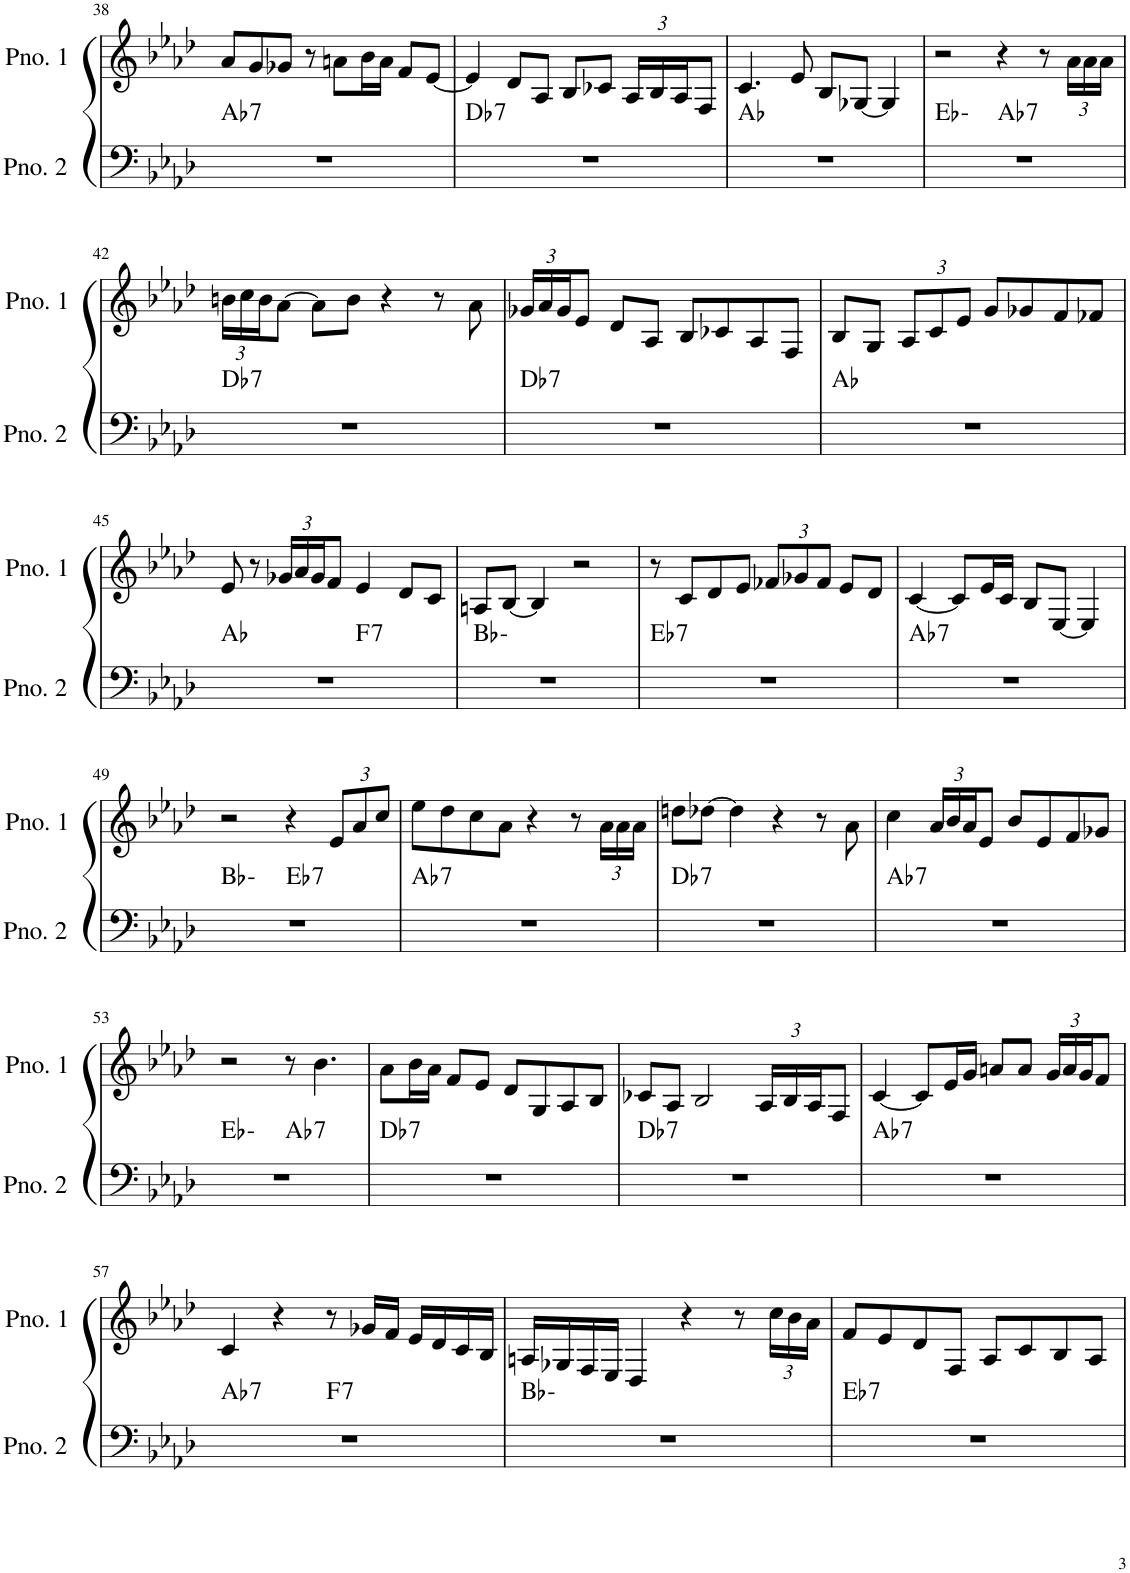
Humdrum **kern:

**kern	**harte	**kern
*part2	*part2	*part1
*staff2	*	*staff1
*I"ピアノ 2	*	*I"ピアノ 1
!!LO:PB:g=z
*clefF4	*	*clefG2
*k[b-e-a-d-]	*	*k[b-e-a-d-]
*M4/4	*	*M4/4
=38	=38	=38
!	!LO:H:kt=7	!
1r	Ab:7	8a-/L
.	.	8g/
.	.	8g-X/J
.	.	8r
.	.	8an\L
.	.	16b-\L
.	.	16a\JJ
.	.	8f/L
.	.	[8e-/J
=39	=39	=39
!	!LO:H:kt=7	!
1r	Db:7	4e-/]
.	.	8d-/L
.	.	8A-/J
.	.	8B-/L
.	.	8c-X/J
*	*	*Xbrackettup
.	.	24A-/LL
.	.	24B-/
.	.	24A-/J
.	.	8F/J
=40	=40	=40
1r	Ab:maj	4.c/
.	.	8e-/
.	.	8B-/L
.	.	[8G-X/J
.	.	4G-/]
=41	=41	=41
*^	*	*
1r	2ryy	Eb:min	2r
!	!	!LO:H:kt=7	!
.	2ryy	Ab:7	4r
.	.	.	8r
.	.	.	24a-\LL
.	.	.	24a-\
.	.	.	24a-\JJ
!!LO:LB:g=z
=42	=42	=42	=42
!	!	!LO:H:kt=7	!
*v	*v	*	*
1r	Db:7	24bn\LL
.	.	24cc\
.	.	24b\J
.	.	[8a-\J
.	.	8a-\L]
.	.	8b\J
.	.	4r
.	.	8r
.	.	8a-\
=43	=43	=43
!	!LO:H:kt=7	!
1r	Db:7	24g-X/LL
.	.	24a-/
.	.	24g-/J
.	.	8e-/J
.	.	8d-/L
.	.	8A-/J
.	.	8B-/L
.	.	8c-X/
.	.	8A-/
.	.	8F/J
=44	=44	=44
1r	Ab:maj	8B-/L
.	.	8G/J
.	.	12A-/L
.	.	12c/
.	.	12e-/J
.	.	8g/L
.	.	8g-X/
.	.	8f/
.	.	8f-X/J
!!LO:LB:g=z
=45	=45	=45
*^	*	*
1r	2ryy	Ab:maj	8e-/
.	.	.	8r
.	.	.	24g-X/LL
.	.	.	24a-/
.	.	.	24g-/J
.	.	.	8f/J
!	!	!LO:H:kt=7	!
.	2ryy	F:7	4e-/
.	.	.	8d-/L
.	.	.	8c/J
*v	*v	*	*
=46	=46	=46
1r	Bb:min	8An/L
.	.	[8B-/J
.	.	4B-/]
.	.	2r
=47	=47	=47
!	!LO:H:kt=7	!
1r	Eb:7	8r
.	.	8c/L
.	.	8d-/
.	.	8e-/J
.	.	12f-X/L
.	.	12g-X/
.	.	12f-/J
.	.	8e-/L
.	.	8d-/J
=48	=48	=48
!	!LO:H:kt=7	!
1r	Ab:7	[4c/
.	.	8c/L]
.	.	16e-/L
.	.	16c/JJ
.	.	8B-/L
.	.	[8E-/J
.	.	4E-/]
!!LO:LB:g=z
=49	=49	=49
*^	*	*
1r	2ryy	Bb:min	2r
!	!	!LO:H:kt=7	!
.	2ryy	Eb:7	4r
.	.	.	12e-/L
.	.	.	12a-/
.	.	.	12cc/J
=50	=50	=50	=50
!	!	!LO:H:kt=7	!
*v	*v	*	*
1r	Ab:7	8ee-\L
.	.	8dd-\
.	.	8cc\
.	.	8a-\J
.	.	4r
.	.	8r
.	.	24a-\LL
.	.	24a-\
.	.	24a-\JJ
=51	=51	=51
!	!LO:H:kt=7	!
1r	Db:7	8ddn\L
.	.	[8dd-X\J
.	.	4dd-\]
.	.	4r
.	.	8r
.	.	8a-\
=52	=52	=52
!	!LO:H:kt=7	!
1r	Ab:7	4cc\
.	.	24a-/LL
.	.	24b-/
.	.	24a-/J
.	.	8e-/J
.	.	8b-/L
.	.	8e-/
.	.	8f/
.	.	8g-X/J
!!LO:LB:g=z
=53	=53	=53
*^	*	*
1r	2ryy	Eb:min	2r
!	!	!LO:H:kt=7	!
.	2ryy	Ab:7	8r
.	.	.	4.b-\
=54	=54	=54	=54
!	!	!LO:H:kt=7	!
*v	*v	*	*
1r	Db:7	8a-\L
.	.	16b-\L
.	.	16a-\JJ
.	.	8f/L
.	.	8e-/J
.	.	8d-/L
.	.	8G/
.	.	8A-/
.	.	8B-/J
=55	=55	=55
!	!LO:H:kt=7	!
1r	Db:7	8c-X/L
.	.	8A-/J
.	.	2B-/
.	.	24A-/LL
.	.	24B-/
.	.	24A-/J
.	.	8F/J
=56	=56	=56
!	!LO:H:kt=7	!
1r	Ab:7	[4c/
.	.	8c/L]
.	.	16e-/L
.	.	16g/JJ
.	.	8an/L
.	.	8a/J
.	.	24g/LL
.	.	24a/
.	.	24g/J
.	.	8f/J
!!LO:LB:g=z
=57	=57	=57
!	!LO:H:kt=7	!
*^	*	*
1r	2ryy	Ab:7	4c/
.	.	.	4r
!	!	!LO:H:kt=7	!
.	2ryy	F:7	8r
.	.	.	16g-X/LL
.	.	.	16f/JJ
.	.	.	16e-/LL
.	.	.	16d-/
.	.	.	16c/
.	.	.	16B-/JJ
*v	*v	*	*
=58	=58	=58
1r	Bb:min	16An/LL
.	.	16G-X/
.	.	16F/
.	.	16E-/JJ
.	.	4D-/
.	.	4r
.	.	8r
.	.	24cc\LL
.	.	24b-\
.	.	24a-\JJ
=59	=59	=59
!	!LO:H:kt=7	!
1r	Eb:7	8f/L
.	.	8e-/
.	.	8d-/
.	.	8F/J
.	.	8A-/L
.	.	8c/
.	.	8B-/
.	.	8A-/J
=	=	=
*-	*-	*-
